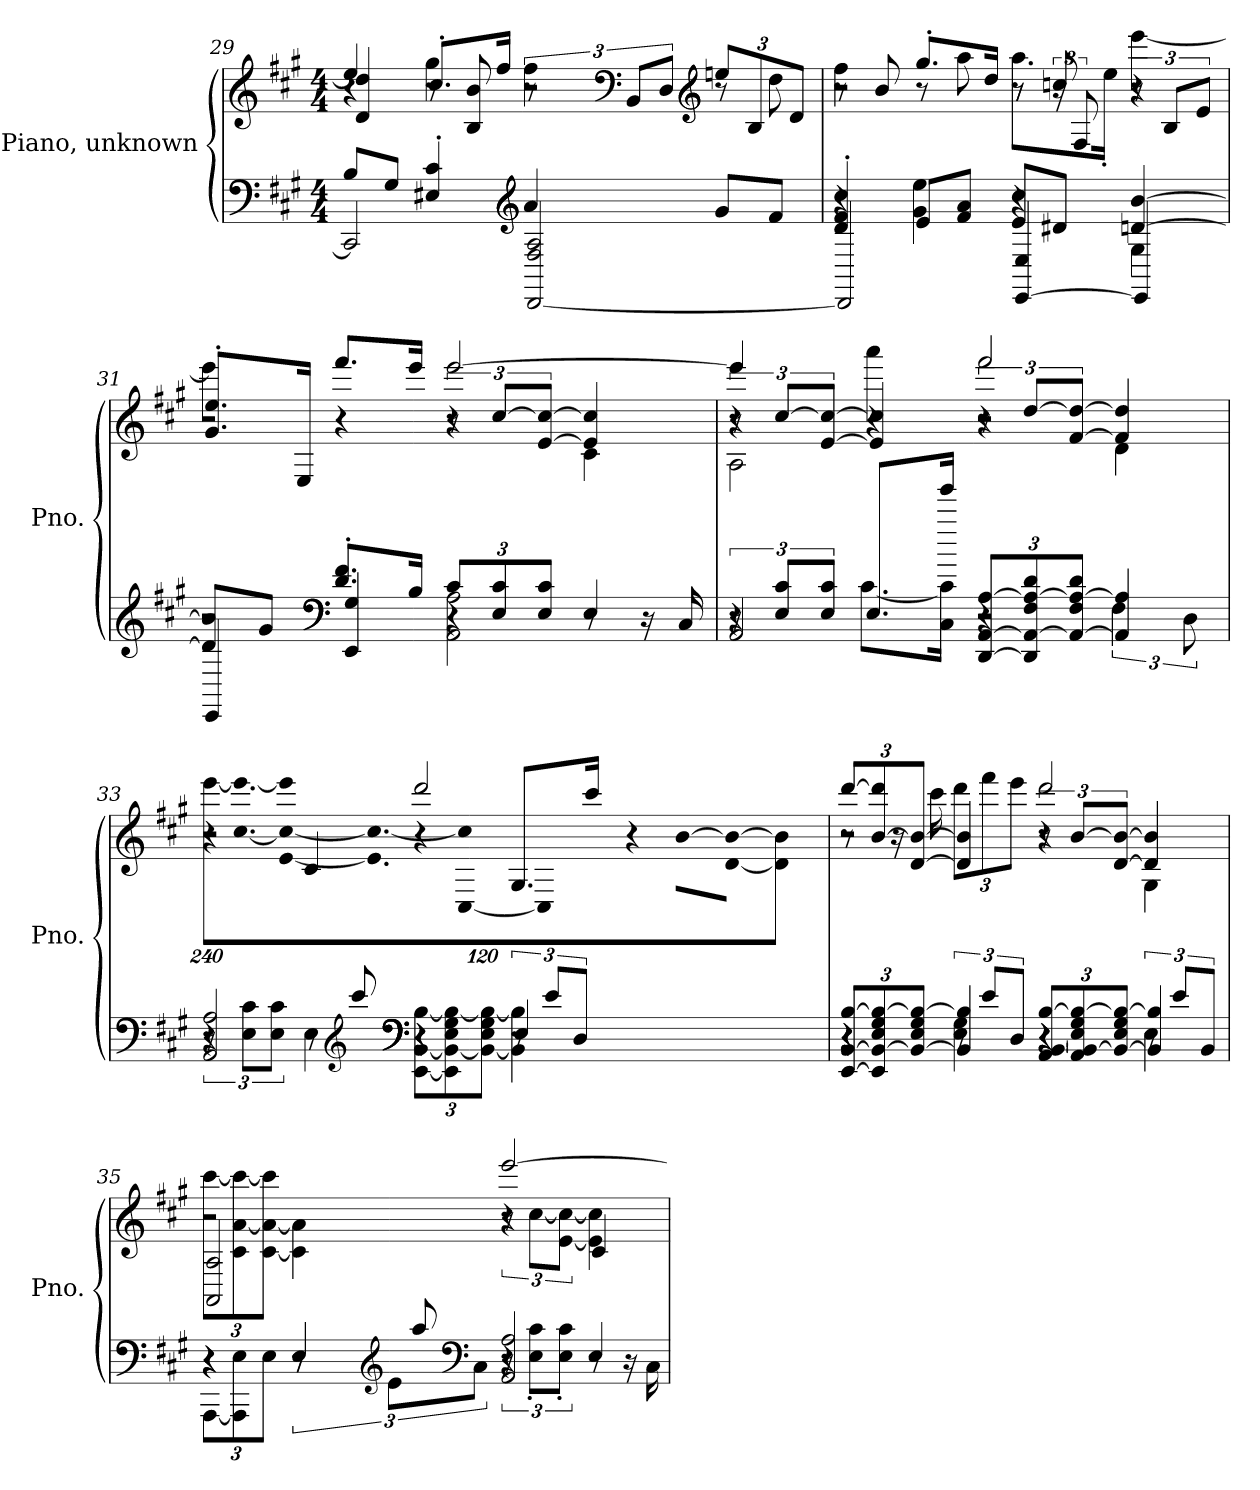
**kern	**kern
*part1	*part1
*staff2	*staff1
*I"Piano, unknown	*
*I'Pno.	*
*clefF4	*clefG2
*k[f#c#g#]	*k[f#c#g#]
*M4/4	*M4/4
=29	=29
*^	*^
*	*	*	*^
8B/L	2CC#/]	4ee#/]	4r	4d/ 4dd/
8G#/J	.	.	.	.
4E#X/' 4c#/'	.	8r	4gg#\	8.cc#'/L
.	.	8B/ 8b/	.	.
.	.	.	.	16ff#/Jk
*clefG2	*	*	*	*
4a/	[2DD/ 2F#/ 2A/	2r	4ff#\	12r
*	*	*clefF4	*	*
.	.	.	.	12BB/L
.	.	.	.	12D/J
*	*	*clefG2	*	*
*	*	*	*	*Xbrackettup
8g#/L	.	.	8r	12een/L
.	.	.	.	12B/
8f#/J	.	.	8dd\	.
.	.	.	.	12d/J
!!LO:PB:g=z	!!	!!
=30	=30	=30	=30	=30
*	*^	*	*	*
4d/' 4f#/' 4cc#/'	4r	2DD/]	2r	4ff#\	8r
.	.	.	.	.	8b/
8e/L	4g#\ 4ee\	.	.	8r	8.gg#'/L
8f#/ 8a/J	.	.	.	8aa\	.
.	.	.	.	.	16dd/Jk
8e/ 8cc#/L	4r	[4EE/ 4E/	8r	8.aa\L	8r
*	*	*	*	*	*brackettup
8d#X/J	.	.	8ccn/	.	24r
.	.	.	.	.	12F#/
.	.	.	.	16ee'\Jk	.
[4dn/ [4b/	4G#\	4EE/]	4r	[4eee\	12r
.	.	.	.	.	12B/L
.	.	.	.	.	12e/J
=31	=31	=31	=31	=31	=31
8d/] 8b/]L	2r	4EE/	2r	4eee\]	8.g#/' 8.ee/'L
8g#/J	.	.	.	.	.
.	.	.	.	.	16E/Jk
*clefF4	*	*	*	*	*
8.d/' 8.f#/'L	.	4EE/ 4G#/	.	4r	8.fff#/L
16B/Jk	.	.	.	.	16eee/Jk
*Xbrackettup	*	*	*	*	*
12c#/L	2AA\ 2A\	4r	[2eee/	4r	12r
12E/ 12c#/	.	.	.	.	[12cc#/L
12E/ 12c#/J	.	.	.	.	[12e/ 12cc#/_J
8r	.	4E/	.	4c#\	4e/] 4cc#/]
16r	.	.	.	.	.
16C#/	.	.	.	.	.
*	*	*	*v	*v	*v
!!LO:LB:g=z
=32	=32	=32	=32
*brackettup	*	*	*
*	*	*	*^
*	*	*	*	*^
*	*	*	*	*	*^
12r	4r	2AA/	4eee/]	4r	12r	2A\
12E/ 12c#/L	.	.	.	.	[12cc#/L	.
12E/ 12c#/J	.	.	.	.	[12e/ 12cc#/_J	.
8.E/L	[8.c#\L	.	4r	4aaa\	4e/] 4cc#/]	.
16ggg#/Jk	16C#\ 16c#\]Jk	.	.	.	.	.
*Xbrackettup	*	*	*	*	*	*
[12DD/ [12AA/ [12A/L	4r	2r	2fff#/	4r	12r	2r
12DD/] 12AA/_ 12F#/ 12A/_ 12d/	.	.	.	.	[12dd/L	.
12AA/_ 12F#/ 12A/_ 12d/J	.	.	.	.	[12f#/ 12dd/_J	.
*	*brackettup	*	*	*	*	*
4AA/] 4A/]	6F#\	.	.	4d\	4f#/] 4dd/]	.
.	12D\	.	.	.	.	.
*	*	*	*	*v	*v	*v
=33	=33	=33	=33	=33
*	*	*	*	*Xbrackettup
!	!	!	!	!LO:N:vis=16
*	*	*	*	*^
4r	12r	2AA/ 2A/	2r	[1920%137eee\LL	4r
!	!	!	!	!LO:N:vis=16.	!
.	.	.	.	[960%103cc#\ 960%103eee\_	.
.	12E\ 12c#\L	.	.	.	.
.	12E\ 12c#\J	.	.	.	.
!	!	!	!	!LO:N:vis=32	!
.	.	.	.	[640%23e\ 640%23cc#\_ 640%23eee\]JK	.
!	!	!	!	!LO:N:vis=8.	!
.	.	.	.	640%137e\] 640%137cc#\_	.
8r	4E\	.	.	.	4c#/
*clefG2	*	*	*	*	*
8ccc#/	.	.	.	.	.
!	!	!	!	!LO:N:vis=32	!
.	.	.	.	[640%23C#\ 640%23cc#\]LL	.
!	!	!	!	!LO:N:vis=32	!
.	.	.	.	640%23C#\JJJ]	.
*clefF4	*	*	*	*	*
*	*Xbrackettup	*	*	*	*
4r	[12EE\ [12BB\ [12B\L	4r	2ddd/	.	4r
*	*	*	*	*brackettup	*
.	.	.	.	12r	.
.	12EE\] 12BB\_ 12E\ 12G#\ 12B\_	.	.	.	.
.	.	.	.	[12b\L	.
.	12BB\_ 12E\ 12G#\ 12B\_J	.	.	.	.
.	.	.	.	[12d\ 12b\_J	.
*brackettup	*	*	*	*	*
12r	4BB\] 4B\]	4E/	.	.	8.G#/L
.	.	.	.	4d\] 4b\]	.
12e/L	.	.	.	.	.
12D/J	.	.	.	.	.
.	.	.	.	.	16ccc#/Jk
1920ryy	1920ryy	1920ryy	1920ryy	.	1920ryy
!!LO:LB:g=z	!!	!!
=34	=34	=34	=34	=34	=34
*	*	*Xbrackettup	*	*	*Xbrackettup
4r	4r	[12EE/ [12BB/ [12B/L	2r	8r	[12ddd/L
.	.	12EE/] 12BB/_ 12E/ 12G#/ 12B/_	.	.	[12b/ 12ddd/]
.	.	.	.	16r	.
.	.	12BB/_ 12E/ 12G#/ 12B/_J	.	.	[12d/ 12b/_J
.	.	.	.	16ccc#\	.
*brackettup	*	*	*	*	*
12r	4E\ 4G#\	4BB/] 4B/]	.	12ddd\L	4d/] 4b/]
12e/L	.	.	.	12fff#\	.
12D/J	.	.	.	12eee\J	.
*	*	*Xbrackettup	*	*	*brackettup
4r	4r	[12AA/ [12BB/ [12B/L	2ddd/	4r	12r
.	.	12AA/] 12BB/_ 12E/ 12G#/ 12B/_	.	.	[12b/L
.	.	12BB/_ 12E/ 12G#/ 12B/_J	.	.	[12d/ 12b/_J
*brackettup	*	*	*	*	*
12r	4E\	4BB/] 4B/]	.	4G#\	4d/] 4b/]
12e/L	.	.	.	.	.
12BB/J	.	.	.	.	.
=35	=35	=35	=35	=35	=35
*	*Xbrackettup	*	*	*Xbrackettup	*
4r	[12AAA\L	4r	2r	[12ccc#\L	2AA/ 2A/
.	12AAA\] 12E\	.	.	12c#\ [12a\ 12ccc#\_	.
.	12E\J	.	.	[12c#\ 12a\_ 12ccc#\]J	.
*	*brackettup	*	*	*	*
8r	12r	4E/	.	4c#\] 4a\]	.
*clefG2	*	*	*	*	*
.	12e\L	.	.	.	.
8aa/	.	.	.	.	.
*clefF4	*	*	*	*	*
.	12C#\J	.	.	.	.
*	*	*	*	*brackettup	*
4r	12r	2AA/ 2A/	[2eee/	12r	4r
.	12E\' 12c#\'L	.	.	[12cc#\L	.
.	12E\' 12c#\'J	.	.	[12e\ 12cc#\_J	.
4E/	8r	.	.	4e\] 4cc#\]	4c#/
.	16r	.	.	.	.
.	16C#\	.	.	.	.
*v	*v	*v	*	*	*
*	*v	*v	*v
=	=
*-	*-
